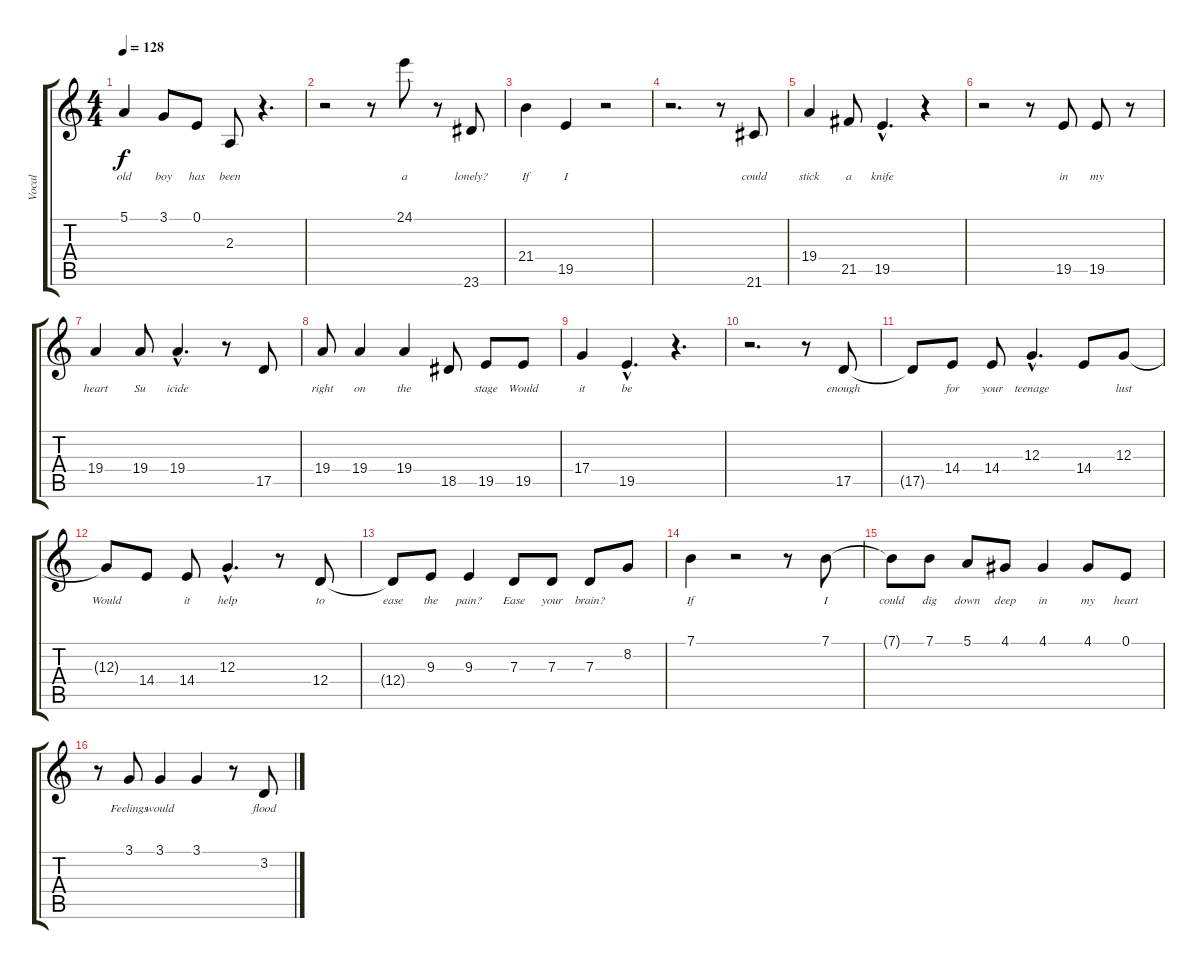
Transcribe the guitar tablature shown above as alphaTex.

\track ("Vocal" "Vocal") {instrument tenorsax}
\staff {score tabs}
\tuning (E4 B3 G3 D3 A2 E2) {hide}
\ts (4 4)
\tempo 128
\clef g2
\ks c
5.1.4{lyrics (0 "old") lyrics (1 "") lyrics (2 "") lyrics (3 "") lyrics (4 "") dy f} 3.1.8{lyrics (0 "boy") lyrics (1 "") lyrics (2 "") lyrics (3 "") lyrics (4 "")} 0.1.8{lyrics (0 "has") lyrics (1 "") lyrics (2 "") lyrics (3 "") lyrics (4 "")} 2.3.8{lyrics (0 "been") lyrics (1 "") lyrics (2 "") lyrics (3 "") lyrics (4 "")} r.4{d} |
r.2 r.8 24.1.8{lyrics (0 "a") lyrics (1 "") lyrics (2 "") lyrics (3 "") lyrics (4 "")} r.8 23.6.8{lyrics (0 "lonely?") lyrics (1 "") lyrics (2 "") lyrics (3 "") lyrics (4 "")} |
21.4.4{lyrics (0 "If") lyrics (1 "") lyrics (2 "") lyrics (3 "") lyrics (4 "")} 19.5.4{lyrics (0 "I") lyrics (1 "") lyrics (2 "") lyrics (3 "") lyrics (4 "")} r.2 |
r.2{d} r.8 21.6.8{lyrics (0 "could") lyrics (1 "") lyrics (2 "") lyrics (3 "") lyrics (4 "")} |
19.4.4{lyrics (0 "stick") lyrics (1 "") lyrics (2 "") lyrics (3 "") lyrics (4 "")} 21.5.8{lyrics (0 "a") lyrics (1 "") lyrics (2 "") lyrics (3 "") lyrics (4 "")} 19.5{hac}.4{d lyrics (0 "knife") lyrics (1 "") lyrics (2 "") lyrics (3 "") lyrics (4 "")} r.4 |
r.2 r.8 19.5.8{lyrics (0 "in") lyrics (1 "") lyrics (2 "") lyrics (3 "") lyrics (4 "")} 19.5.8{lyrics (0 "my") lyrics (1 "") lyrics (2 "") lyrics (3 "") lyrics (4 "")} r.8 |
19.4.4{lyrics (0 "heart") lyrics (1 "") lyrics (2 "") lyrics (3 "") lyrics (4 "")} 19.4.8{lyrics (0 "Su") lyrics (1 "") lyrics (2 "") lyrics (3 "") lyrics (4 "")} 19.4{hac}.4{d lyrics (0 "icide") lyrics (1 "") lyrics (2 "") lyrics (3 "") lyrics (4 "")} r.8 17.5.8{lyrics (0 "") lyrics (1 "") lyrics (2 "") lyrics (3 "") lyrics (4 "")} |
19.4.8{lyrics (0 "right") lyrics (1 "") lyrics (2 "") lyrics (3 "") lyrics (4 "")} 19.4.4{lyrics (0 "on") lyrics (1 "") lyrics (2 "") lyrics (3 "") lyrics (4 "")} 19.4.4{lyrics (0 "the") lyrics (1 "") lyrics (2 "") lyrics (3 "") lyrics (4 "")} 18.5.8{lyrics (0 "") lyrics (1 "") lyrics (2 "") lyrics (3 "") lyrics (4 "")} 19.5.8{lyrics (0 "stage") lyrics (1 "") lyrics (2 "") lyrics (3 "") lyrics (4 "")} 19.5.8{lyrics (0 "Would") lyrics (1 "") lyrics (2 "") lyrics (3 "") lyrics (4 "")} |
17.4.4{lyrics (0 "it") lyrics (1 "") lyrics (2 "") lyrics (3 "") lyrics (4 "")} 19.5{hac}.4{d lyrics (0 "be") lyrics (1 "") lyrics (2 "") lyrics (3 "") lyrics (4 "")} r.4{d} |
r.2{d} r.8 17.5.8{lyrics (0 "enough") lyrics (1 "") lyrics (2 "") lyrics (3 "") lyrics (4 "")} |
17.5{t}.8{lyrics (0 "") lyrics (1 "") lyrics (2 "") lyrics (3 "") lyrics (4 "")} 14.4.8{lyrics (0 "for") lyrics (1 "") lyrics (2 "") lyrics (3 "") lyrics (4 "")} 14.4.8{lyrics (0 "your") lyrics (1 "") lyrics (2 "") lyrics (3 "") lyrics (4 "")} 12.3{hac}.4{d lyrics (0 "teenage") lyrics (1 "") lyrics (2 "") lyrics (3 "") lyrics (4 "")} 14.4.8{lyrics (0 "") lyrics (1 "") lyrics (2 "") lyrics (3 "") lyrics (4 "")} 12.3.8{lyrics (0 "lust") lyrics (1 "") lyrics (2 "") lyrics (3 "") lyrics (4 "")} |
12.3{t}.8{lyrics (0 "Would") lyrics (1 "") lyrics (2 "") lyrics (3 "") lyrics (4 "")} 14.4.8{lyrics (0 "") lyrics (1 "") lyrics (2 "") lyrics (3 "") lyrics (4 "")} 14.4.8{lyrics (0 "it") lyrics (1 "") lyrics (2 "") lyrics (3 "") lyrics (4 "")} 12.3{hac}.4{d lyrics (0 "help") lyrics (1 "") lyrics (2 "") lyrics (3 "") lyrics (4 "")} r.8 12.4.8{lyrics (0 "to") lyrics (1 "") lyrics (2 "") lyrics (3 "") lyrics (4 "")} |
12.4{t}.8{lyrics (0 "ease") lyrics (1 "") lyrics (2 "") lyrics (3 "") lyrics (4 "")} 9.3.8{lyrics (0 "the") lyrics (1 "") lyrics (2 "") lyrics (3 "") lyrics (4 "")} 9.3.4{lyrics (0 "pain?") lyrics (1 "") lyrics (2 "") lyrics (3 "") lyrics (4 "")} 7.3.8{lyrics (0 "Ease") lyrics (1 "") lyrics (2 "") lyrics (3 "") lyrics (4 "")} 7.3.8{lyrics (0 "your") lyrics (1 "") lyrics (2 "") lyrics (3 "") lyrics (4 "")} 7.3.8{lyrics (0 "brain?") lyrics (1 "") lyrics (2 "") lyrics (3 "") lyrics (4 "")} 8.2.8{lyrics (0 "") lyrics (1 "") lyrics (2 "") lyrics (3 "") lyrics (4 "")} |
7.1.4{lyrics (0 "If") lyrics (1 "") lyrics (2 "") lyrics (3 "") lyrics (4 "")} r.2 r.8 7.1.8{lyrics (0 "I") lyrics (1 "") lyrics (2 "") lyrics (3 "") lyrics (4 "")} |
7.1{t}.8{lyrics (0 "could") lyrics (1 "") lyrics (2 "") lyrics (3 "") lyrics (4 "")} 7.1.8{lyrics (0 "dig") lyrics (1 "") lyrics (2 "") lyrics (3 "") lyrics (4 "")} 5.1.8{lyrics (0 "down") lyrics (1 "") lyrics (2 "") lyrics (3 "") lyrics (4 "")} 4.1.8{lyrics (0 "deep") lyrics (1 "") lyrics (2 "") lyrics (3 "") lyrics (4 "")} 4.1.4{lyrics (0 "in") lyrics (1 "") lyrics (2 "") lyrics (3 "") lyrics (4 "")} 4.1.8{lyrics (0 "my") lyrics (1 "") lyrics (2 "") lyrics (3 "") lyrics (4 "")} 0.1.8{lyrics (0 "heart") lyrics (1 "") lyrics (2 "") lyrics (3 "") lyrics (4 "")} |
r.8 3.1.8{lyrics (0 "Feelings") lyrics (1 "") lyrics (2 "") lyrics (3 "") lyrics (4 "")} 3.1.4{lyrics (0 "would") lyrics (1 "") lyrics (2 "") lyrics (3 "") lyrics (4 "")} 3.1.4{lyrics (0 "") lyrics (1 "") lyrics (2 "") lyrics (3 "") lyrics (4 "")} r.8 3.2.8{lyrics (0 "flood") lyrics (1 "") lyrics (2 "") lyrics (3 "") lyrics (4 "")}
